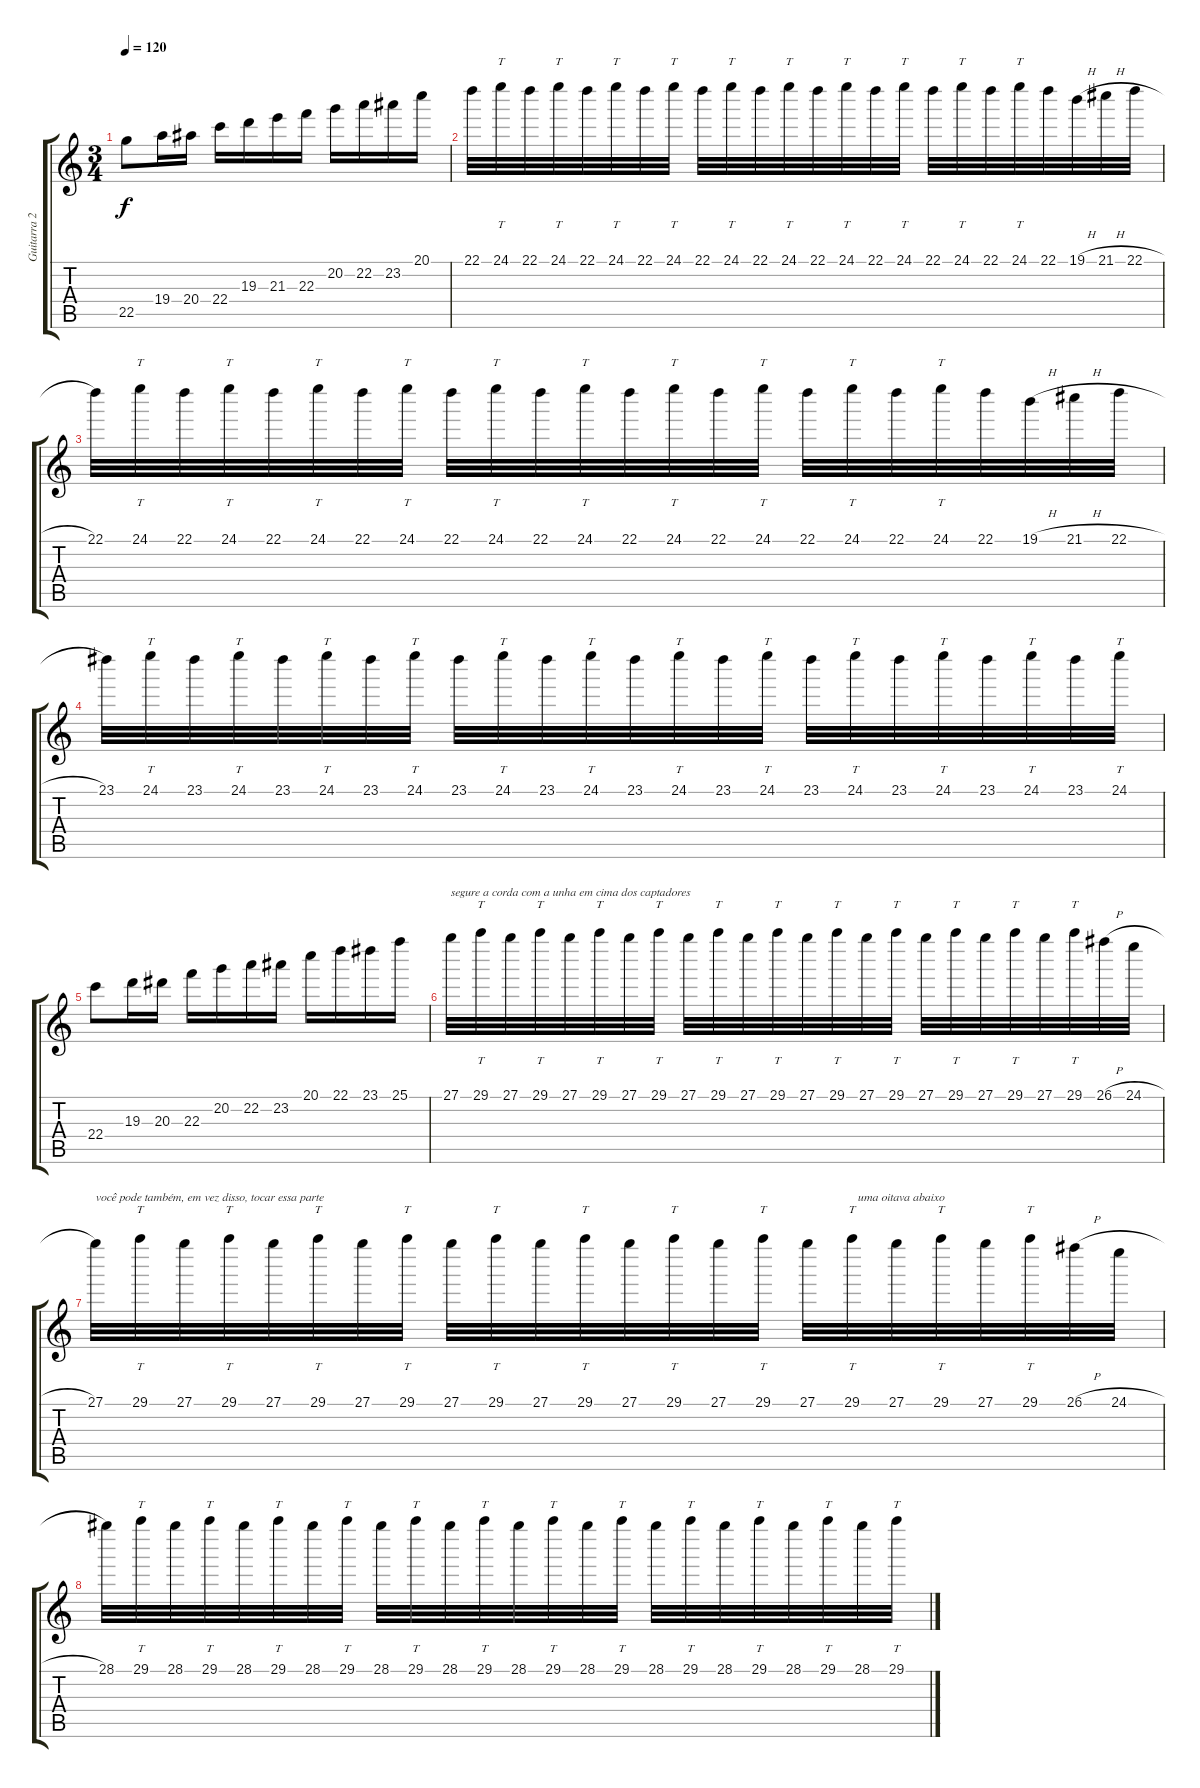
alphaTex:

\track ("Guitarra 2" "Guitarra 2") {instrument overdrivenguitar}
\staff {score tabs}
\tuning (E4 B3 G3 D3 A2 E2) {hide}
\ts (3 4)
\tempo 120
\clef g2
\ks c
22.5.8{dy f} 19.4.16 20.4.16 22.4.16 19.3.16 21.3.16 22.3.16 20.2.16 22.2.16 23.2.16 20.1.16 |
22.1.32 24.1.32{tt} 22.1.32 24.1.32{tt} 22.1.32 24.1.32{tt} 22.1.32 24.1.32{tt} 22.1.32 24.1.32{tt} 22.1.32 24.1.32{tt} 22.1.32 24.1.32{tt} 22.1.32 24.1.32{tt} 22.1.32 24.1.32{tt} 22.1.32 24.1.32{tt} 22.1.32 19.1{h}.32 21.1{h}.32 22.1{h}.32 |
22.1.32 24.1.32{tt} 22.1.32 24.1.32{tt} 22.1.32 24.1.32{tt} 22.1.32 24.1.32{tt} 22.1.32 24.1.32{tt} 22.1.32 24.1.32{tt} 22.1.32 24.1.32{tt} 22.1.32 24.1.32{tt} 22.1.32 24.1.32{tt} 22.1.32 24.1.32{tt} 22.1.32 19.1{h}.32 21.1{h}.32 22.1{h}.32 |
23.1.32 24.1.32{tt} 23.1.32 24.1.32{tt} 23.1.32 24.1.32{tt} 23.1.32 24.1.32{tt} 23.1.32 24.1.32{tt} 23.1.32 24.1.32{tt} 23.1.32 24.1.32{tt} 23.1.32 24.1.32{tt} 23.1.32 24.1.32{tt} 23.1.32 24.1.32{tt} 23.1.32 24.1.32{tt} 23.1.32 24.1.32{tt} |
22.4.8 19.3.16 20.3.16 22.3.16 20.2.16 22.2.16 23.2.16 20.1.16 22.1.16 23.1.16 25.1.16 |
27.1.32{txt "segure a corda com a unha em cima dos captadores"} 29.1.32{tt} 27.1.32 29.1.32{tt} 27.1.32 29.1.32{tt} 27.1.32 29.1.32{tt} 27.1.32 29.1.32{tt} 27.1.32 29.1.32{tt} 27.1.32 29.1.32{tt} 27.1.32 29.1.32{tt} 27.1.32 29.1.32{tt} 27.1.32 29.1.32{tt} 27.1.32 29.1.32{tt} 26.1{h}.32 24.1{h}.32 |
27.1.32{txt "você pode também, em vez disso, tocar essa parte"} 29.1.32{tt} 27.1.32 29.1.32{tt} 27.1.32 29.1.32{tt} 27.1.32 29.1.32{tt} 27.1.32 29.1.32{tt} 27.1.32 29.1.32{tt} 27.1.32 29.1.32{tt} 27.1.32 29.1.32{tt} 27.1.32 29.1.32{tt txt "  uma oitava abaixo"} 27.1.32 29.1.32{tt} 27.1.32 29.1.32{tt} 26.1{h}.32 24.1{h}.32 |
28.1.32 29.1.32{tt} 28.1.32 29.1.32{tt} 28.1.32 29.1.32{tt} 28.1.32 29.1.32{tt} 28.1.32 29.1.32{tt} 28.1.32 29.1.32{tt} 28.1.32 29.1.32{tt} 28.1.32 29.1.32{tt} 28.1.32 29.1.32{tt} 28.1.32 29.1.32{tt} 28.1.32 29.1.32{tt} 28.1.32 29.1.32{tt}
